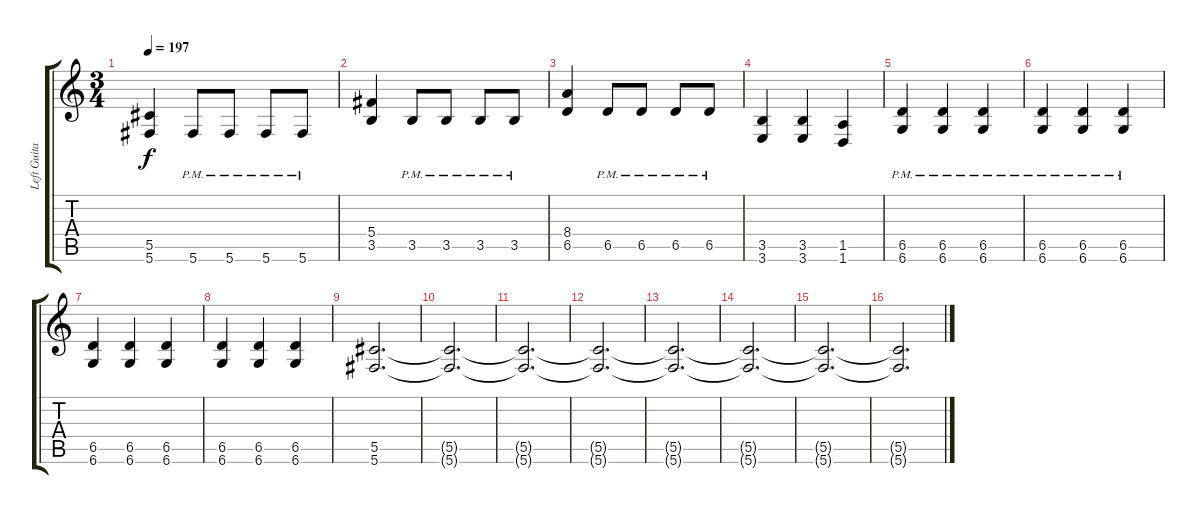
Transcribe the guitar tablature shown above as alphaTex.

\track ("Left Guitar" "Left Guita") {instrument distortionguitar}
\staff {score tabs}
\tuning (Eb4 Bb3 Gb3 Db3 Ab2 Db2) {hide}
\ts (3 4)
\tempo 197
\clef g2
\ks c
(5.5 5.6).4{dy f} 5.6{pm}.8 5.6{pm}.8 5.6{pm}.8 5.6{pm}.8 |
(5.4 3.5).4 3.5{pm}.8 3.5{pm}.8 3.5{pm}.8 3.5{pm}.8 |
(8.4 6.5).4 6.5{pm}.8 6.5{pm}.8 6.5{pm}.8 6.5{pm}.8 |
(3.5 3.6).4 (3.5 3.6).4 (1.5 1.6).4 |
(6.5{pm} 6.6{pm}).4 (6.5{pm} 6.6{pm}).4 (6.5{pm} 6.6{pm}).4 |
(6.5{pm} 6.6{pm}).4 (6.5{pm} 6.6{pm}).4 (6.5{pm} 6.6{pm}).4 |
(6.5 6.6).4 (6.5 6.6).4 (6.5 6.6).4 |
(6.5 6.6).4 (6.5 6.6).4 (6.5 6.6).4 |
(5.5 5.6).2{d volume 8} |
(5.5{t} 5.6{t}).2{d} |
(5.5{t} 5.6{t}).2{d} |
(5.5{t} 5.6{t}).2{d} |
(5.5{t} 5.6{t}).2{d volume 4} |
(5.5{t} 5.6{t}).2{d} |
(5.5{t} 5.6{t}).2{d} |
(5.5{t} 5.6{t}).2{d}
